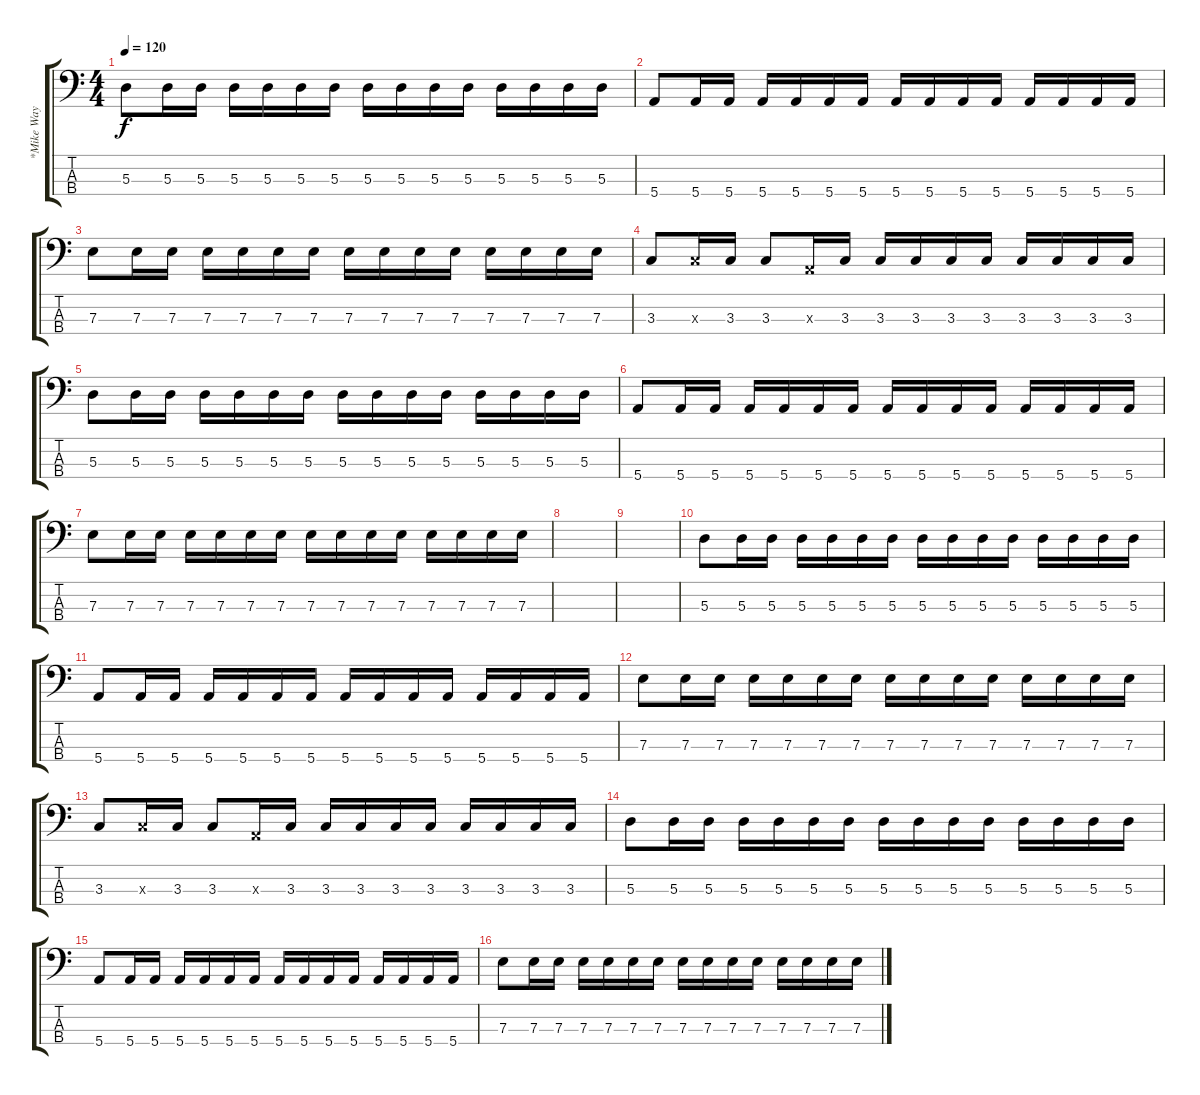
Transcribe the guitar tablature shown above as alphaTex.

\track ("*Mike Way" "*Mike Way") {instrument electricbasspick}
\staff {score tabs}
\tuning (G2 D2 A1 E1) {hide}
\ts (4 4)
\tempo 120
\clef f4
\ks c
5.3.8{dy f} 5.3.16 5.3.16 5.3.16 5.3.16 5.3.16 5.3.16 5.3.16 5.3.16 5.3.16 5.3.16 5.3.16 5.3.16 5.3.16 5.3.16 |
5.4.8 5.4.16 5.4.16 5.4.16 5.4.16 5.4.16 5.4.16 5.4.16 5.4.16 5.4.16 5.4.16 5.4.16 5.4.16 5.4.16 5.4.16 |
7.3.8 7.3.16 7.3.16 7.3.16 7.3.16 7.3.16 7.3.16 7.3.16 7.3.16 7.3.16 7.3.16 7.3.16 7.3.16 7.3.16 7.3.16 |
3.3.8 3.3{x}.16 3.3.16 3.3.8 0.3{x}.16 3.3.16 3.3.16 3.3.16 3.3.16 3.3.16 3.3.16 3.3.16 3.3.16 3.3.16 |
5.3.8 5.3.16 5.3.16 5.3.16 5.3.16 5.3.16 5.3.16 5.3.16 5.3.16 5.3.16 5.3.16 5.3.16 5.3.16 5.3.16 5.3.16 |
5.4.8 5.4.16 5.4.16 5.4.16 5.4.16 5.4.16 5.4.16 5.4.16 5.4.16 5.4.16 5.4.16 5.4.16 5.4.16 5.4.16 5.4.16 |
7.3.8 7.3.16 7.3.16 7.3.16 7.3.16 7.3.16 7.3.16 7.3.16 7.3.16 7.3.16 7.3.16 7.3.16 7.3.16 7.3.16 7.3.16 |
|
|
5.3.8 5.3.16 5.3.16 5.3.16 5.3.16 5.3.16 5.3.16 5.3.16 5.3.16 5.3.16 5.3.16 5.3.16 5.3.16 5.3.16 5.3.16 |
5.4.8 5.4.16 5.4.16 5.4.16 5.4.16 5.4.16 5.4.16 5.4.16 5.4.16 5.4.16 5.4.16 5.4.16 5.4.16 5.4.16 5.4.16 |
7.3.8 7.3.16 7.3.16 7.3.16 7.3.16 7.3.16 7.3.16 7.3.16 7.3.16 7.3.16 7.3.16 7.3.16 7.3.16 7.3.16 7.3.16 |
3.3.8 3.3{x}.16 3.3.16 3.3.8 0.3{x}.16 3.3.16 3.3.16 3.3.16 3.3.16 3.3.16 3.3.16 3.3.16 3.3.16 3.3.16 |
5.3.8 5.3.16 5.3.16 5.3.16 5.3.16 5.3.16 5.3.16 5.3.16 5.3.16 5.3.16 5.3.16 5.3.16 5.3.16 5.3.16 5.3.16 |
5.4.8 5.4.16 5.4.16 5.4.16 5.4.16 5.4.16 5.4.16 5.4.16 5.4.16 5.4.16 5.4.16 5.4.16 5.4.16 5.4.16 5.4.16 |
7.3.8 7.3.16 7.3.16 7.3.16 7.3.16 7.3.16 7.3.16 7.3.16 7.3.16 7.3.16 7.3.16 7.3.16 7.3.16 7.3.16 7.3.16
